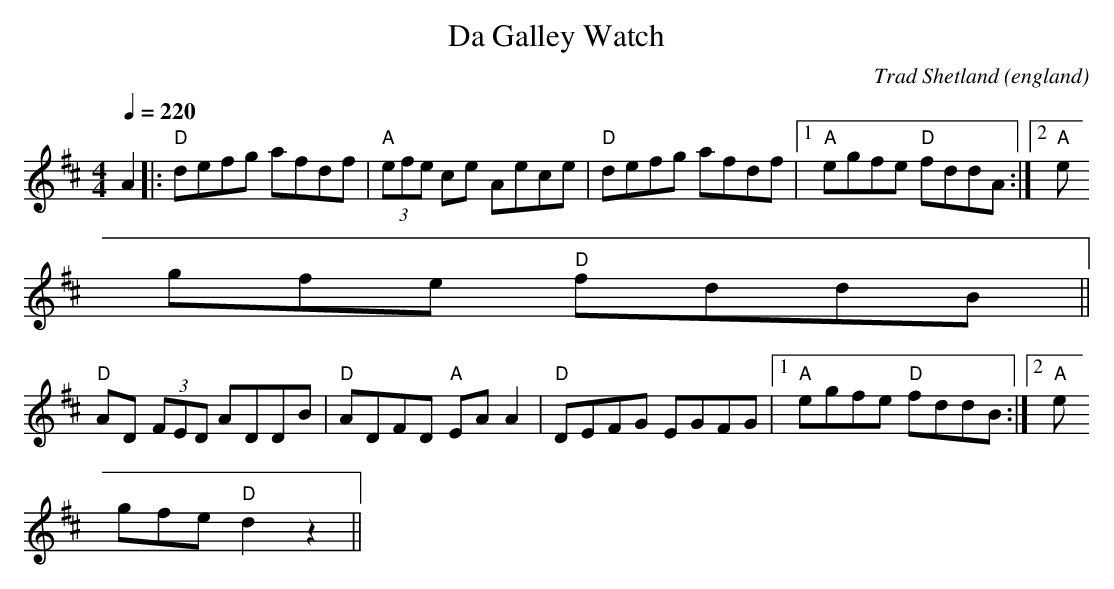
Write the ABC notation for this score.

X:1
T:Da Galley Watch
O:england
M:4/4
L:1/8
Q:1/4=220
C:Trad Shetland
K:D
A2|:"D"defg afdf|"A"(3efe ce Aece|"D"defg afdf|[1"A"egfe "D"fddA:|[2"A"e
gfe "D"fddB||
"D"AD (3FED ADDB|"D"ADFD "A"EA A2|"D"DEFG EGFG|[1"A"egfe "D"fddB:|[2"A"e
gfe "D"d2 z2||
